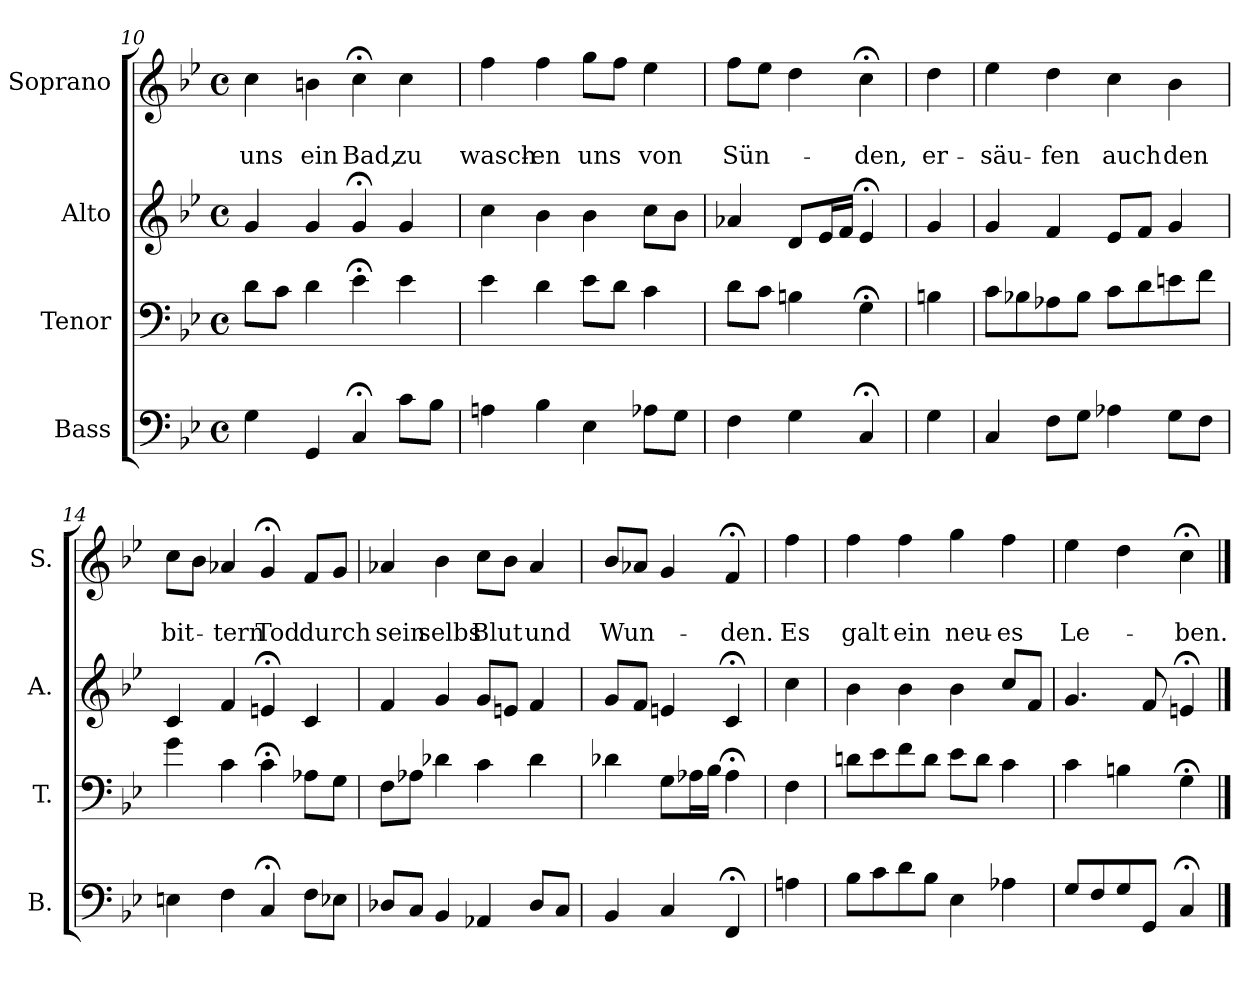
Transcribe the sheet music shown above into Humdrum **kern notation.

**kern	**kern	**kern	**kern	**text	**text
*part4	*part3	*part2	*part1	*part1	*part1
*staff4	*staff3	*staff2	*staff1	*staff1	*staff1
*I"Bass	*I"Tenor	*I"Alto	*I"Soprano	*	*
*I'B.	*I'T.	*I'A.	*I'S.	*	*
*clefF4	*clefF4	*clefG2	*clefG2	*	*
*k[b-e-]	*k[b-e-]	*k[b-e-]	*k[b-e-]	*	*
*B-:	*B-:	*B-:	*g:	*	*
*M4/4	*M4/4	*M4/4	*M4/4	*	*
*met(c)	*met(c)	*met(c)	*met(c)	*	*
=10	=10	=10	=10	=10	=10
4G\	8d\L	4g/	4cc\	.	uns
.	8c\J	.	.	.	.
4GG/	4d\	4g/	4bn\	.	ein
4C;</	4e-;<\	4g;</	4cc;<\	.	Bad,
8c\L	4e-\	4g/	4cc\	.	zu
8B-\J	.	.	.	.	.
=11	=11	=11	=11	=11	=11
4An\	4e-\	4cc\	4ff\	.	wasch-
4B-\	4d\	4b-\	4ff\	.	-en
4E-\	8e-\L	4b-\	8gg\L	.	uns
.	8d\J	.	8ff\J	.	.
8A-X\L	4c\	8cc\L	4ee-\	.	von
8G\J	.	8b-\J	.	.	.
=12	=12	=12	=12	=12	=12
4F\	8d\L	4a-X/	8ff\L	.	Sün-
.	8c\J	.	8ee-\J	.	.
4G\	4Bn\	8d/L	4dd\	.	.
.	.	16e-/L	.	.	.
.	.	16f/JJ	.	.	.
4C;</	4G;<\	4e-;</	4cc;<\	.	-den,
!!LO:LB:g=z
=12a	=12a	=12a	=12a	=12a	=12a
4G\	4Bn\	4g/	4dd\	.	er-
=13	=13	=13	=13	=13	=13
4C/	8c\L	4g/	4ee-\	.	-säu-
.	8B-X\	.	.	.	.
8F\L	8A-X\	4f/	4dd\	.	-fen
8G\J	8B-\J	.	.	.	.
4A-X\	8c\L	8e-/L	4cc\	.	auch
.	8d\	8f/J	.	.	.
8G\L	8en\	4g/	4b-\	.	den
8F\J	8f\J	.	.	.	.
=14	=14	=14	=14	=14	=14
4En\	4g\	4c/	8cc\L	.	bit-
.	.	.	8b-\J	.	.
4F\	4c\	4f/	4a-X/	.	-tern
4C;</	4c;<\	4en;</	4g;</	.	Tod
8F\L	8A-X\L	4c/	8f/L	.	durch
8E-X\J	8G\J	.	8g/J	.	.
=15	=15	=15	=15	=15	=15
8D-X/L	8F\L	4f/	4a-X/	.	sein
8C/J	8A-X\J	.	.	.	.
4BB-/	4d-X\	4g/	4b-\	.	selbs
4AA-X/	4c\	8g/L	8cc\L	.	Blut
.	.	8en/J	8b-\J	.	.
8D-/L	4d-\	4f/	4a-/	.	und
8C/J	.	.	.	.	.
=16	=16	=16	=16	=16	=16
4BB-/	4d-X\	8g/L	8b-/L	.	Wun-
.	.	8f/J	8a-X/J	.	.
4C/	8G\L	4en/	4g/	.	.
.	16A-X\L	.	.	.	.
.	16B-\JJ	.	.	.	.
4FF;</	4A-;<\	4c;</	4f;</	.	-den.
!!LO:PB:g=z
=16a	=16a	=16a	=16a	=16a	=16a
4An\	4F\	4cc\	4ff\	.	Es
=17	=17	=17	=17	=17	=17
8B-\L	8dn\L	4b-\	4ff\	.	galt
8c\	8e-\	.	.	.	.
8d\	8f\	4b-\	4ff\	.	ein
8B-\J	8d\J	.	.	.	.
4E-\	8e-\L	4b-\	4gg\	.	neu-
.	8d\J	.	.	.	.
4A-X\	4c\	8cc/L	4ff\	.	-es
.	.	8f/J	.	.	.
=18	=18	=18	=18	=18	=18
8G/L	4c\	4.g/	4ee-\	.	Le-
8F/	.	.	.	.	.
8G/	4Bn\	.	4dd\	.	.
8GG/J	.	8f/	.	.	.
4C;</	4G;<\	4en;</	4cc;<\	.	-ben.
==	==	==	==	==	==
*-	*-	*-	*-	*-	*-
